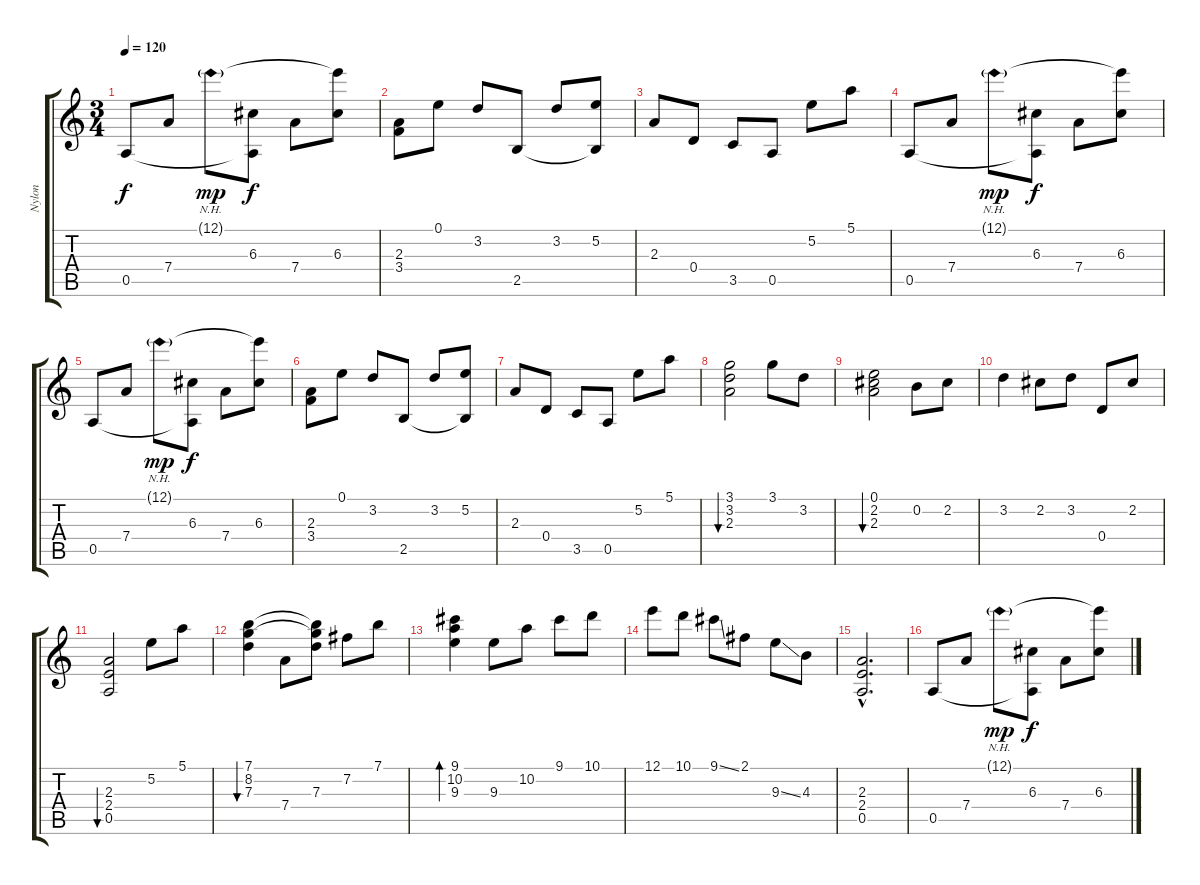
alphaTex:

\track ("Nylon" "Nylon") {instrument acousticguitarnylon}
\staff {score tabs}
\tuning (E4 B3 G3 D3 A2 E2) {hide}
\ts (3 4)
\tempo 120
\clef g2
\ks c
0.5.8{dy f} 7.4.8 12.1{nh g}.8{dy mp} (6.3 0.5{t}).8{dy f} 7.4.8 (12.1{t} 6.3).8 |
(2.3 3.4).8 0.1.8 3.2.8 2.5.8 3.2.8 (5.2 2.5{t}).8 |
2.3.8 0.4.8 3.5.8 0.5.8 5.2.8 5.1.8 |
0.5.8 7.4.8 12.1{nh g}.8{dy mp} (6.3 0.5{t}).8{dy f} 7.4.8 (12.1{t} 6.3).8 |
0.5.8 7.4.8 12.1{nh g}.8{dy mp} (6.3 0.5{t}).8{dy f} 7.4.8 (12.1{t} 6.3).8 |
(2.3 3.4).8 0.1.8 3.2.8 2.5.8 3.2.8 (5.2 2.5{t}).8 |
2.3.8 0.4.8 3.5.8 0.5.8 5.2.8 5.1.8 |
(3.1 3.2 2.3).2{bu 240} 3.1.8 3.2.8 |
(0.1 2.2 2.3).2{bu 240} 0.2.8 2.2.8 |
3.2.4 2.2.8 3.2.8 0.4.8 2.2.8 |
(2.3 2.4 0.5).2{bu 240} 5.2.8 5.1.8 |
(7.1 8.2 7.3).4{bu 240} 7.4.8 (7.1{t} 8.2{t} 7.3).8 7.2.8 7.1.8 |
(9.1 10.2 9.3).4{bd 240} 9.3.8 10.2.8 9.1.8 10.1.8 |
12.1.8 10.1.8 9.1{ss}.8 2.1.8 9.3{ss}.8 4.3.8 |
(2.3{hac} 2.4{hac} 0.5{hac}).2{d} |
0.5.8 7.4.8 12.1{nh g}.8{dy mp} (6.3 0.5{t}).8{dy f} 7.4.8 (12.1{t} 6.3).8
